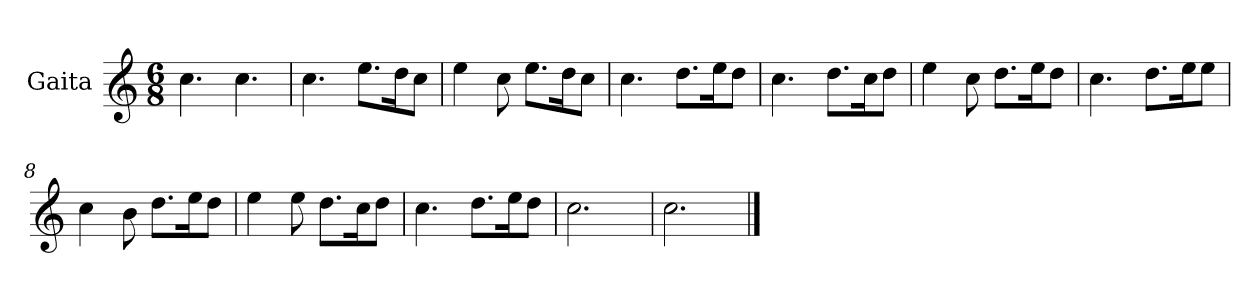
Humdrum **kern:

**kern
*part1
*staff1
*I"Gaita
*clefG2
*k[]
*M6/8
=1
4.cc\
4.cc\
=2
4.cc\
8.ee\L
16dd\K
8cc\J
=3
4ee\
8cc\
8.ee\L
16dd\K
8cc\J
=4
4.cc\
8.dd\L
16ee\K
8dd\J
=5
4.cc\
8.dd\L
16cc\K
8dd\J
=6
4ee\
8cc\
8.dd\L
16ee\K
8dd\J
=7
4.cc\
8.dd\L
16ee\K
8ee\J
=8
4cc\
8b\
8.dd\L
16ee\K
8dd\J
!!LO:LB:g=z
=9
4ee\
8ee\
8.dd\L
16cc\K
8dd\J
=10
4.cc\
8.dd\L
16ee\K
8dd\J
=11
2.cc\
=12
2.cc\
==
*-
